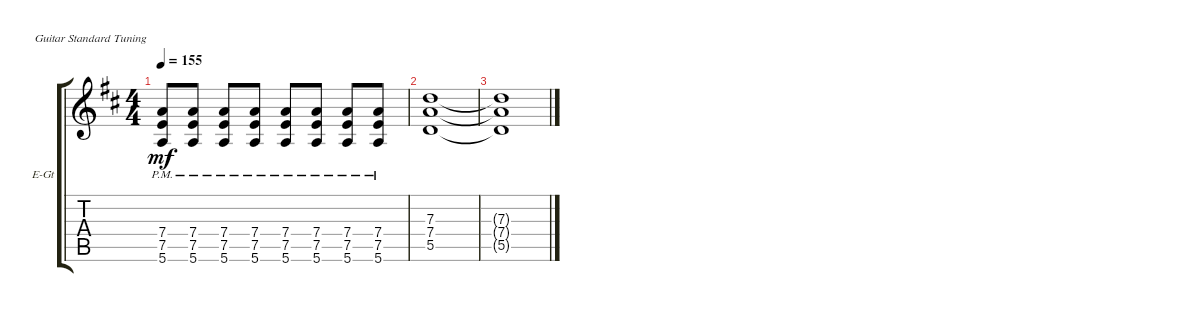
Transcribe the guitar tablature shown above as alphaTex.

\defaultSystemsLayout 4
\bracketExtendMode groupsimilarinstruments
\firstSystemTrackNameOrientation horizontal
\otherSystemsTrackNameOrientation horizontal
\track ("Electric Guitar (Rob Caggiano)" "E-Gt") {instrument distortionguitar}
\staff {score tabs}
\tuning (E4 B3 G3 D3 A2 E2)
\ts (4 4)
\tempo 155
\clef g2
\ks d
(5.6{pm} 7.5{pm} 7.4{pm}).8{dy mf} (5.6{pm} 7.5{pm} 7.4{pm}).8 (5.6{pm} 7.5{pm} 7.4{pm}).8 (5.6{pm} 7.5{pm} 7.4{pm}).8 (5.6{pm} 7.5{pm} 7.4{pm}).8 (5.6{pm} 7.5{pm} 7.4{pm}).8 (5.6{pm} 7.5{pm} 7.4{pm}).8 (5.6{pm} 7.5{pm} 7.4{pm}).8 |
(5.5 7.4 7.3).1 |
(7.3{t} 7.4{t} 5.5{t}).1
